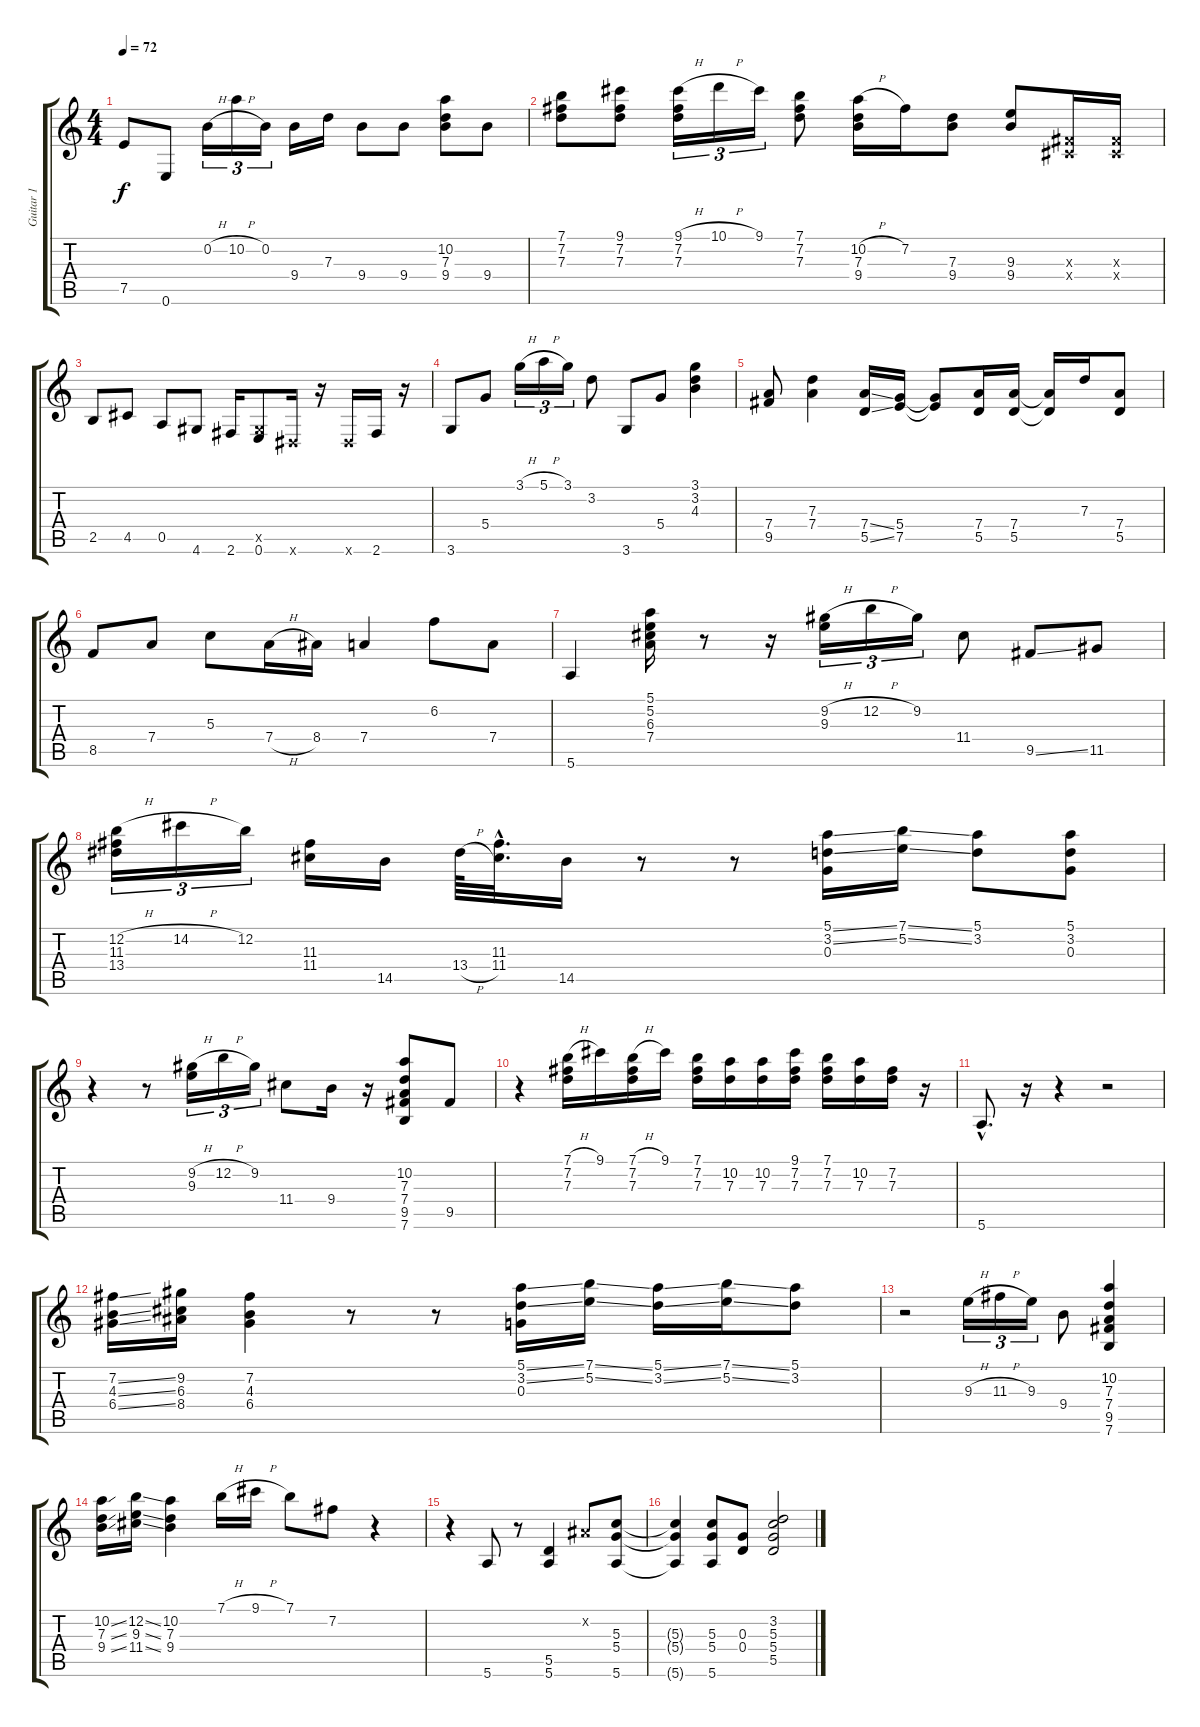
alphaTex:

\track ("Guitar 1" "Guitar 1") {instrument electricguitarclean}
\staff {score tabs}
\tuning (E4 B3 G3 D3 A2 E2) {hide}
\ts (4 4)
\tempo 72
\clef g2
\ks c
7.5.8{dy f} 0.6.8 0.2{h}.16{tu (3 2)} 10.2{h}.16{tu (3 2)} 0.2.16{tu (3 2)} 9.4.16 7.3.16 9.4.8 9.4.8 (10.2 7.3 9.4).8 9.4.8 |
(7.1 7.2 7.3).8 (9.1 7.2 7.3).8 (9.1{h} 7.2 7.3).16{tu (3 2)} 10.1{h}.16{tu (3 2)} 9.1.16{tu (3 2)} (7.1 7.2 7.3).8 (10.2{h} 7.3 9.4).16 7.2.16 (7.3 9.4).8 (9.3 9.4).8 (-1.3{x} -1.4{x}).16 (-1.3{x} -1.4{x}).16 |
2.5.8 4.5.8 0.5.8 4.6.8 2.6.16 (-1.5{x} 0.6).8 -1.6{x}.16 r.16 -1.6{x}.16 2.6.16 r.16 |
3.6.8 5.4.8 3.1{h}.16{tu (3 2)} 5.1{h}.16{tu (3 2)} 3.1.16{tu (3 2)} 3.2.8 3.6.8 5.4.8 (3.1 3.2 4.3).4 |
(7.4 9.5).8 (7.3 7.4).4 (7.4{ss} 5.5{ss}).16 (5.4 7.5).16 (5.4{t} 7.5{t}).8 (7.4 5.5).16 (7.4 5.5).16 (7.4{t} 5.5{t}).16 7.3.16 (7.4 5.5).8 |
8.5.8 7.4.8 5.3.8 7.4{h}.16 8.4.16 7.4.4 6.2.8 7.4.8 |
5.6.4 (5.1 5.2 6.3 7.4).16 r.8 r.16 (9.2{h} 9.3).16{tu (3 2)} 12.2{h}.16{tu (3 2)} 9.2.16{tu (3 2)} 11.4.8 9.5{ss}.8 11.5.8 |
(12.2{h} 11.3 13.4).16{tu (3 2)} 14.2{h}.16{tu (3 2)} 12.2.16{tu (3 2)} (11.3 11.4).16 14.5.16 13.4{h}.64 (11.3{hac} 11.4{hac}).32{d} 14.5.16 r.8 r.8 (5.1{ss} 3.2{ss} 0.3).16 (7.1{ss} 5.2{ss}).16 (5.1 3.2).8 (5.1 3.2 0.3).8 |
r.4 r.8 (9.2{h} 9.3).16{tu (3 2)} 12.2{h}.16{tu (3 2)} 9.2.16{tu (3 2)} 11.4.8 9.4.16 r.16 (10.2 7.3 7.4 9.5 7.6).8 9.5.8 |
r.4 (7.1{h} 7.2 7.3).16 9.1.16 (7.1{h} 7.2 7.3).16 9.1.16 (7.1 7.2 7.3).16 (10.2 7.3).16 (10.2 7.3).16 (9.1 7.2 7.3).16 (7.1 7.2 7.3).16 (10.2 7.3).16 (7.2 7.3).16 r.16 |
5.6{hac}.8{d} r.16 r.4 r.2 |
(7.2{ss} 4.3{ss} 6.4{ss}).16 (9.2 6.3 8.4).16 (7.2 4.3 6.4).4 r.8 r.8 (5.1{ss} 3.2{ss} 0.3).16 (7.1{ss} 5.2{ss}).16 (5.1{ss} 3.2{ss}).16 (7.1{ss} 5.2{ss}).16 (5.1 3.2).8 |
r.2 9.3{h}.16{tu (3 2)} 11.3{h}.16{tu (3 2)} 9.3.16{tu (3 2)} 9.4.8 (10.2 7.3 7.4 9.5 7.6).4 |
(10.2{ss} 7.3{ss} 9.4{ss}).16 (12.2{ss} 9.3{ss} 11.4{ss}).16 (10.2 7.3 9.4).4 7.1{h}.16 9.1{h}.16 7.1.8 7.2.8 r.4 |
r.4 5.6.8 r.8 (5.5 5.6).4 -1.2{x}.8 (5.3 5.4 5.6).8 |
(5.3{t} 5.4{t} 5.6{t}).4 (5.3 5.4 5.6).8 (0.3 0.4).8 (3.2 5.3 5.4 5.5).2
